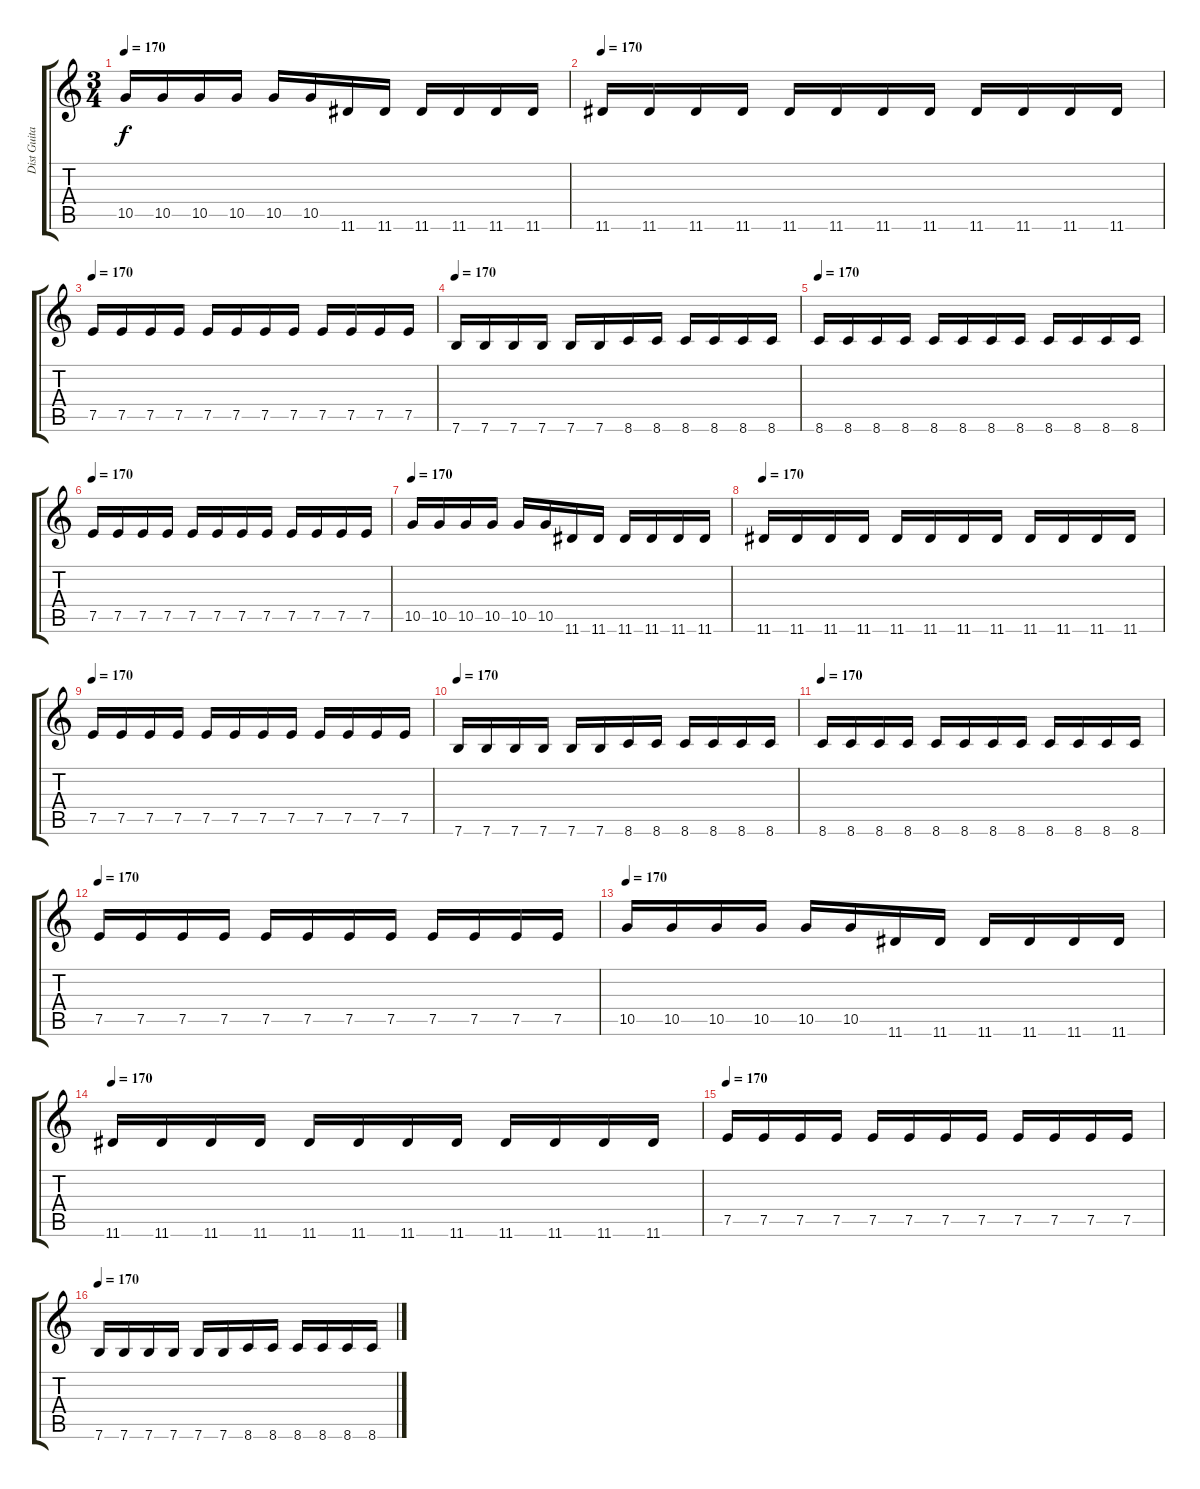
\track ("Dist Guitar I" "Dist Guita") {instrument distortionguitar}
\staff {score tabs}
\tuning (E4 B3 G3 D3 A2 E2) {hide}
\ts (3 4)
\tempo 170
\clef g2
\ks c
10.5.16{dy f} 10.5.16 10.5.16 10.5.16 10.5.16 10.5.16 11.6.16 11.6.16 11.6.16 11.6.16 11.6.16 11.6.16 |
\tempo 170
11.6.16 11.6.16 11.6.16 11.6.16 11.6.16 11.6.16 11.6.16 11.6.16 11.6.16 11.6.16 11.6.16 11.6.16 |
\tempo 170
7.5.16 7.5.16 7.5.16 7.5.16 7.5.16 7.5.16 7.5.16 7.5.16 7.5.16 7.5.16 7.5.16 7.5.16 |
\tempo 170
7.6.16 7.6.16 7.6.16 7.6.16 7.6.16 7.6.16 8.6.16 8.6.16 8.6.16 8.6.16 8.6.16 8.6.16 |
\tempo 170
8.6.16 8.6.16 8.6.16 8.6.16 8.6.16 8.6.16 8.6.16 8.6.16 8.6.16 8.6.16 8.6.16 8.6.16 |
\tempo 170
7.5.16 7.5.16 7.5.16 7.5.16 7.5.16 7.5.16 7.5.16 7.5.16 7.5.16 7.5.16 7.5.16 7.5.16 |
\tempo 170
10.5.16 10.5.16 10.5.16 10.5.16 10.5.16 10.5.16 11.6.16 11.6.16 11.6.16 11.6.16 11.6.16 11.6.16 |
\tempo 170
11.6.16 11.6.16 11.6.16 11.6.16 11.6.16 11.6.16 11.6.16 11.6.16 11.6.16 11.6.16 11.6.16 11.6.16 |
\tempo 170
7.5.16 7.5.16 7.5.16 7.5.16 7.5.16 7.5.16 7.5.16 7.5.16 7.5.16 7.5.16 7.5.16 7.5.16 |
\tempo 170
7.6.16 7.6.16 7.6.16 7.6.16 7.6.16 7.6.16 8.6.16 8.6.16 8.6.16 8.6.16 8.6.16 8.6.16 |
\tempo 170
8.6.16 8.6.16 8.6.16 8.6.16 8.6.16 8.6.16 8.6.16 8.6.16 8.6.16 8.6.16 8.6.16 8.6.16 |
\tempo 170
7.5.16 7.5.16 7.5.16 7.5.16 7.5.16 7.5.16 7.5.16 7.5.16 7.5.16 7.5.16 7.5.16 7.5.16 |
\tempo 170
10.5.16 10.5.16 10.5.16 10.5.16 10.5.16 10.5.16 11.6.16 11.6.16 11.6.16 11.6.16 11.6.16 11.6.16 |
\tempo 170
11.6.16 11.6.16 11.6.16 11.6.16 11.6.16 11.6.16 11.6.16 11.6.16 11.6.16 11.6.16 11.6.16 11.6.16 |
\tempo 170
7.5.16 7.5.16 7.5.16 7.5.16 7.5.16 7.5.16 7.5.16 7.5.16 7.5.16 7.5.16 7.5.16 7.5.16 |
\tempo 170
7.6.16 7.6.16 7.6.16 7.6.16 7.6.16 7.6.16 8.6.16 8.6.16 8.6.16 8.6.16 8.6.16 8.6.16
